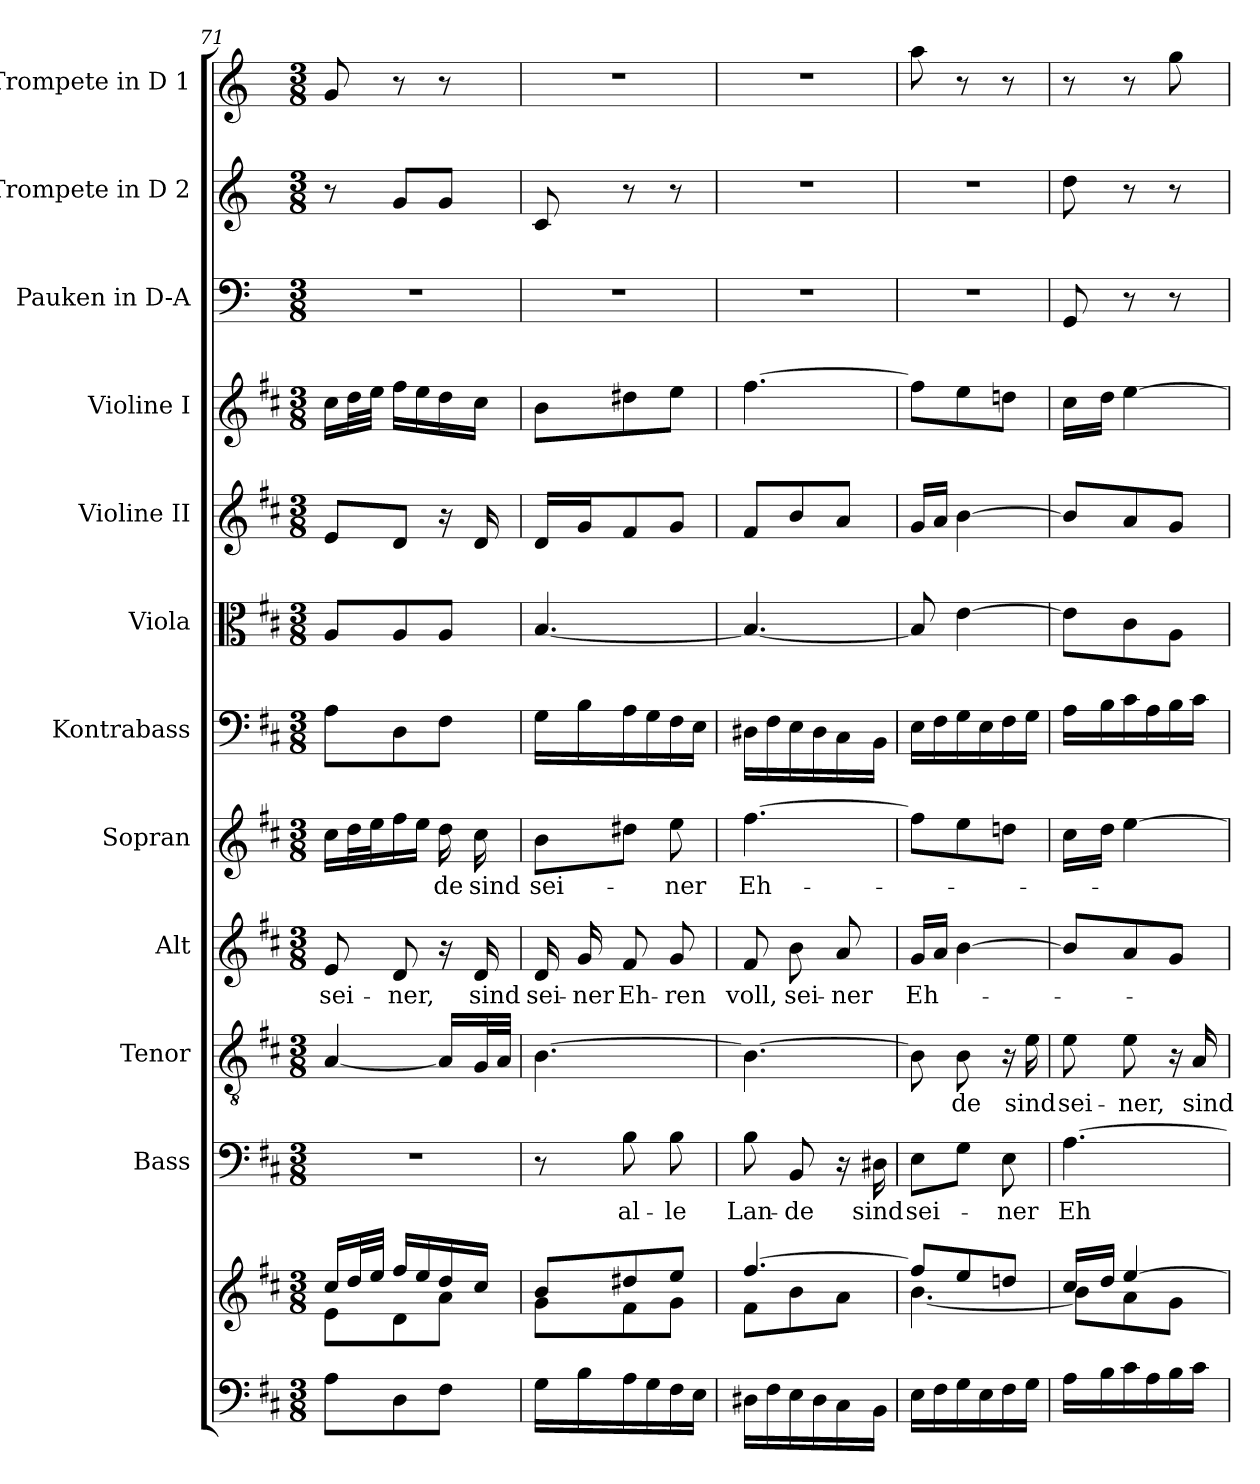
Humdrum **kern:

**kern	**kern	**kern	**text	**kern	**text	**kern	**text	**kern	**text	**kern	**kern	**kern	**kern	**kern	**kern	**kern
*part12	*part12	*part11	*part11	*part10	*part10	*part9	*part9	*part8	*part8	*part7	*part6	*part5	*part4	*part3	*part2	*part1
*staff13	*staff12	*staff11	*staff11	*staff10	*staff10	*staff9	*staff9	*staff8	*staff8	*staff7	*staff6	*staff5	*staff4	*staff3	*staff2	*staff1
*	*	*I"Bass	*	*I"Tenor	*	*I"Alt	*	*I"Sopran	*	*I"Kontrabass	*I"Viola	*I"Violine II	*I"Violine I	*I"Pauken in D-A	*I"Trompete in D 2	*I"Trompete in D 1
*	*	*I'B.	*	*I'T.	*	*I'A.	*	*I'S.	*	*I'Kb.	*I'Vla.	*I'Vl. II	*I'Vl. I	*I'Pauk.	*I'Trp. D 2	*I'Trp. D 1
*clefF4	*clefG2	*clefF4	*	*clefGv2	*	*clefG2	*	*clefG2	*	*clefF4	*clefC3	*clefG2	*clefG2	*clefF4	*clefG2	*clefG2
*	*	*	*	*	*	*	*	*	*	*ITrd7c12	*	*	*	*ITrd-1c-2	*ITrd-1c-2	*ITrd-1c-2
*k[f#c#]	*k[f#c#]	*k[f#c#]	*	*k[f#c#]	*	*k[f#c#]	*	*k[f#c#]	*	*k[f#c#]	*k[f#c#]	*k[f#c#]	*k[f#c#]	*k[f#c#]	*k[f#c#]	*k[f#c#]
*D:	*D:	*D:	*	*D:	*	*D:	*	*D:	*	*D:	*D:	*D:	*D:	*D:	*D:	*D:
*M3/8	*M3/8	*M3/8	*	*M3/8	*	*M3/8	*	*M3/8	*	*M3/8	*M3/8	*M3/8	*M3/8	*M3/8	*M3/8	*M3/8
=71	=71	=71	=71	=71	=71	=71	=71	=71	=71	=71	=71	=71	=71	=71	=71	=71
*	*^	*	*	*	*	*	*	*	*	*	*	*	*	*	*	*
!	!	!	!	!	!	!	!	!LO:LY:b	!	!	!	!	!	!	!	!	!
8A\L	16cc#/LL	8e\L	4.r	.	[4A/	.	8e/	sei-	16cc#\LL	.	8AA\L	8A/L	8e/L	16cc#\LL	4.r	8r	8a/
.	32dd/L	.	.	.	.	.	.	.	32dd\L	.	.	.	.	32dd\L	.	.	.
.	32ee/JJJ	.	.	.	.	.	.	.	32ee\J	.	.	.	.	32ee\JJJ	.	.	.
!	!	!	!	!	!	!	!	!LO:LY:b	!	!	!	!	!	!	!	!	!
8D\	16ff#/LL	8d\	.	.	.	.	8d/	-ner,	16ff#\	.	8DD\	8A/	8d/J	16ff#\LL	.	8a/L	8r
.	16ee/	.	.	.	.	.	.	.	16ee\JJ	.	.	.	.	16ee\	.	.	.
!	!	!	!	!	!	!	!	!	!	!LO:LY:b	!	!	!	!	!	!	!
8F#\J	16dd/	8a\J	.	.	16A/LL]	.	16r	.	16dd\	-de	8FF#\J	8A/J	16r	16dd\	.	8a/J	8r
!	!	!	!	!	!	!	!	!LO:LY:b	!	!LO:LY:b	!	!	!	!	!	!	!
.	16cc#/JJ	.	.	.	32G/L	.	16d/	sind	16cc#\	sind	.	.	16d/	16cc#\JJ	.	.	.
.	.	.	.	.	32A/JJJ	.	.	.	.	.	.	.	.	.	.	.	.
!!LO:PB:g=z
=72	=72	=72	=72	=72	=72	=72	=72	=72	=72	=72	=72	=72	=72	=72	=72	=72	=72
!	!	!	!	!	!	!	!	!LO:LY:b	!	!LO:LY:b	!	!	!	!	!	!	!
16G\LL	8b/L	8g\L	8r	.	[4.B\	.	16d/	sei-	8b\L	sei-	16GG\LL	[4.B/	16d/LL	8b\L	4.r	8d/	4.r
!	!	!	!	!	!	!	!	!LO:LY:b	!	!	!	!	!	!	!	!	!
16B\	.	.	.	.	.	.	16g/	-ner	.	.	16BB\	.	16g/J	.	.	.	.
!	!	!	!	!LO:LY:b	!	!	!	!LO:LY:b	!	!	!	!	!	!	!	!	!
16A\	8dd#X/	8f#\	8B\	al-	.	.	8f#/	Eh-	8dd#X\J	.	16AA\	.	8f#/	8dd#X\	.	8r	.
16G\	.	.	.	.	.	.	.	.	.	.	16GG\	.	.	.	.	.	.
!	!	!	!	!LO:LY:b	!	!	!	!LO:LY:b	!	!LO:LY:b	!	!	!	!	!	!	!
16F#\	8ee/J	8g\J	8B\	-le	.	.	8g/	-ren	8ee\	-ner	16FF#\	.	8g/J	8ee\J	.	8r	.
16E\JJ	.	.	.	.	.	.	.	.	.	.	16EE\JJ	.	.	.	.	.	.
=73	=73	=73	=73	=73	=73	=73	=73	=73	=73	=73	=73	=73	=73	=73	=73	=73	=73
!	!	!	!	!LO:LY:b	!	!	!	!LO:LY:b	!	!LO:LY:b	!	!	!	!	!	!	!
16D#X\LL	[>4.ff#/	8f#\L	8B\	Lan-	4.B\_	.	8f#/	voll,	[4.ff#\	Eh-	16DD#X\LL	4.B/_	8f#/L	[4.ff#\	4.r	4.r	4.r
16F#\	.	.	.	.	.	.	.	.	.	.	16FF#\	.	.	.	.	.	.
!	!	!	!	!LO:LY:b	!	!	!	!LO:LY:b	!	!	!	!	!	!	!	!	!
16E\	.	8b\	8BB/	-de	.	.	8b\	sei-	.	.	16EE\	.	8b/	.	.	.	.
16D#\	.	.	.	.	.	.	.	.	.	.	16DD#\	.	.	.	.	.	.
!	!	!	!	!	!	!	!	!LO:LY:b	!	!	!	!	!	!	!	!	!
16C#\	.	8a\J	16r	.	.	.	8a/	-ner	.	.	16CC#\	.	8a/J	.	.	.	.
!	!	!	!	!LO:LY:b	!	!	!	!	!	!	!	!	!	!	!	!	!
16BB\JJ	.	.	16D#X\	sind	.	.	.	.	.	.	16BBB\JJ	.	.	.	.	.	.
=74	=74	=74	=74	=74	=74	=74	=74	=74	=74	=74	=74	=74	=74	=74	=74	=74	=74
!	!	!	!	!LO:LY:b	!	!	!	!LO:LY:b	!	!	!	!	!	!	!	!	!
16E\LL	8ff#/L]	[<4.b\	8E\L	sei-	8B\]	.	16g/LL	Eh-	8ff#\L]	.	16EE\LL	8B/]	16g/LL	8ff#\L]	4.r	4.r	8bb\
16F#\	.	.	.	.	.	.	16a/JJ	.	.	.	16FF#\	.	16a/JJ	.	.	.	.
!	!	!	!	!	!	!LO:LY:b	!	!	!	!	!	!	!	!	!	!	!
16G\	8ee/	.	8G\J	.	8B\	-de	[4b\	.	8ee\	.	16GG\	[4e\	[4b\	8ee\	.	.	8r
16E\	.	.	.	.	.	.	.	.	.	.	16EE\	.	.	.	.	.	.
!	!	!	!	!LO:LY:b	!	!	!	!	!	!	!	!	!	!	!	!	!
16F#\	8ddn/J	.	8E\	-ner	16r	.	.	.	8ddn\J	.	16FF#\	.	.	8ddn\J	.	.	8r
!	!	!	!	!	!	!LO:LY:b	!	!	!	!	!	!	!	!	!	!	!
16G\JJ	.	.	.	.	16e\	sind	.	.	.	.	16GG\JJ	.	.	.	.	.	.
=75	=75	=75	=75	=75	=75	=75	=75	=75	=75	=75	=75	=75	=75	=75	=75	=75	=75
!	!	!	!	!LO:LY:b	!	!LO:LY:b	!	!	!	!	!	!	!	!	!	!	!
16A\LL	16cc#/LL	8b\L]	[4.A\	Eh-	8e\	sei-	8b/L]	.	16cc#\LL	.	16AA\LL	8e\L]	8b/L]	16cc#\LL	8AA/	8ee\	8r
16B\	16dd/JJ	.	.	.	.	.	.	.	16dd\JJ	.	16BB\	.	.	16dd\JJ	.	.	.
!	!	!	!	!	!	!LO:LY:b	!	!	!	!	!	!	!	!	!	!	!
16c#\	[>4ee/	8a\	.	.	8e\	-ner,	8a/	.	[4ee\	.	16C#\	8c#\	8a/	[4ee\	8r	8r	8r
16A\	.	.	.	.	.	.	.	.	.	.	16AA\	.	.	.	.	.	.
16B\	.	8g\J	.	.	16r	.	8g/J	.	.	.	16BB\	8A\J	8g/J	.	8r	8r	8aa\
!	!	!	!	!	!	!LO:LY:b	!	!	!	!	!	!	!	!	!	!	!
16c#\JJ	.	.	.	.	16A/	sind	.	.	.	.	16C#\JJ	.	.	.	.	.	.
*	*v	*v	*	*	*	*	*	*	*	*	*	*	*	*	*	*	*
=	=	=	=	=	=	=	=	=	=	=	=	=	=	=	=	=
*-	*-	*-	*-	*-	*-	*-	*-	*-	*-	*-	*-	*-	*-	*-	*-	*-
